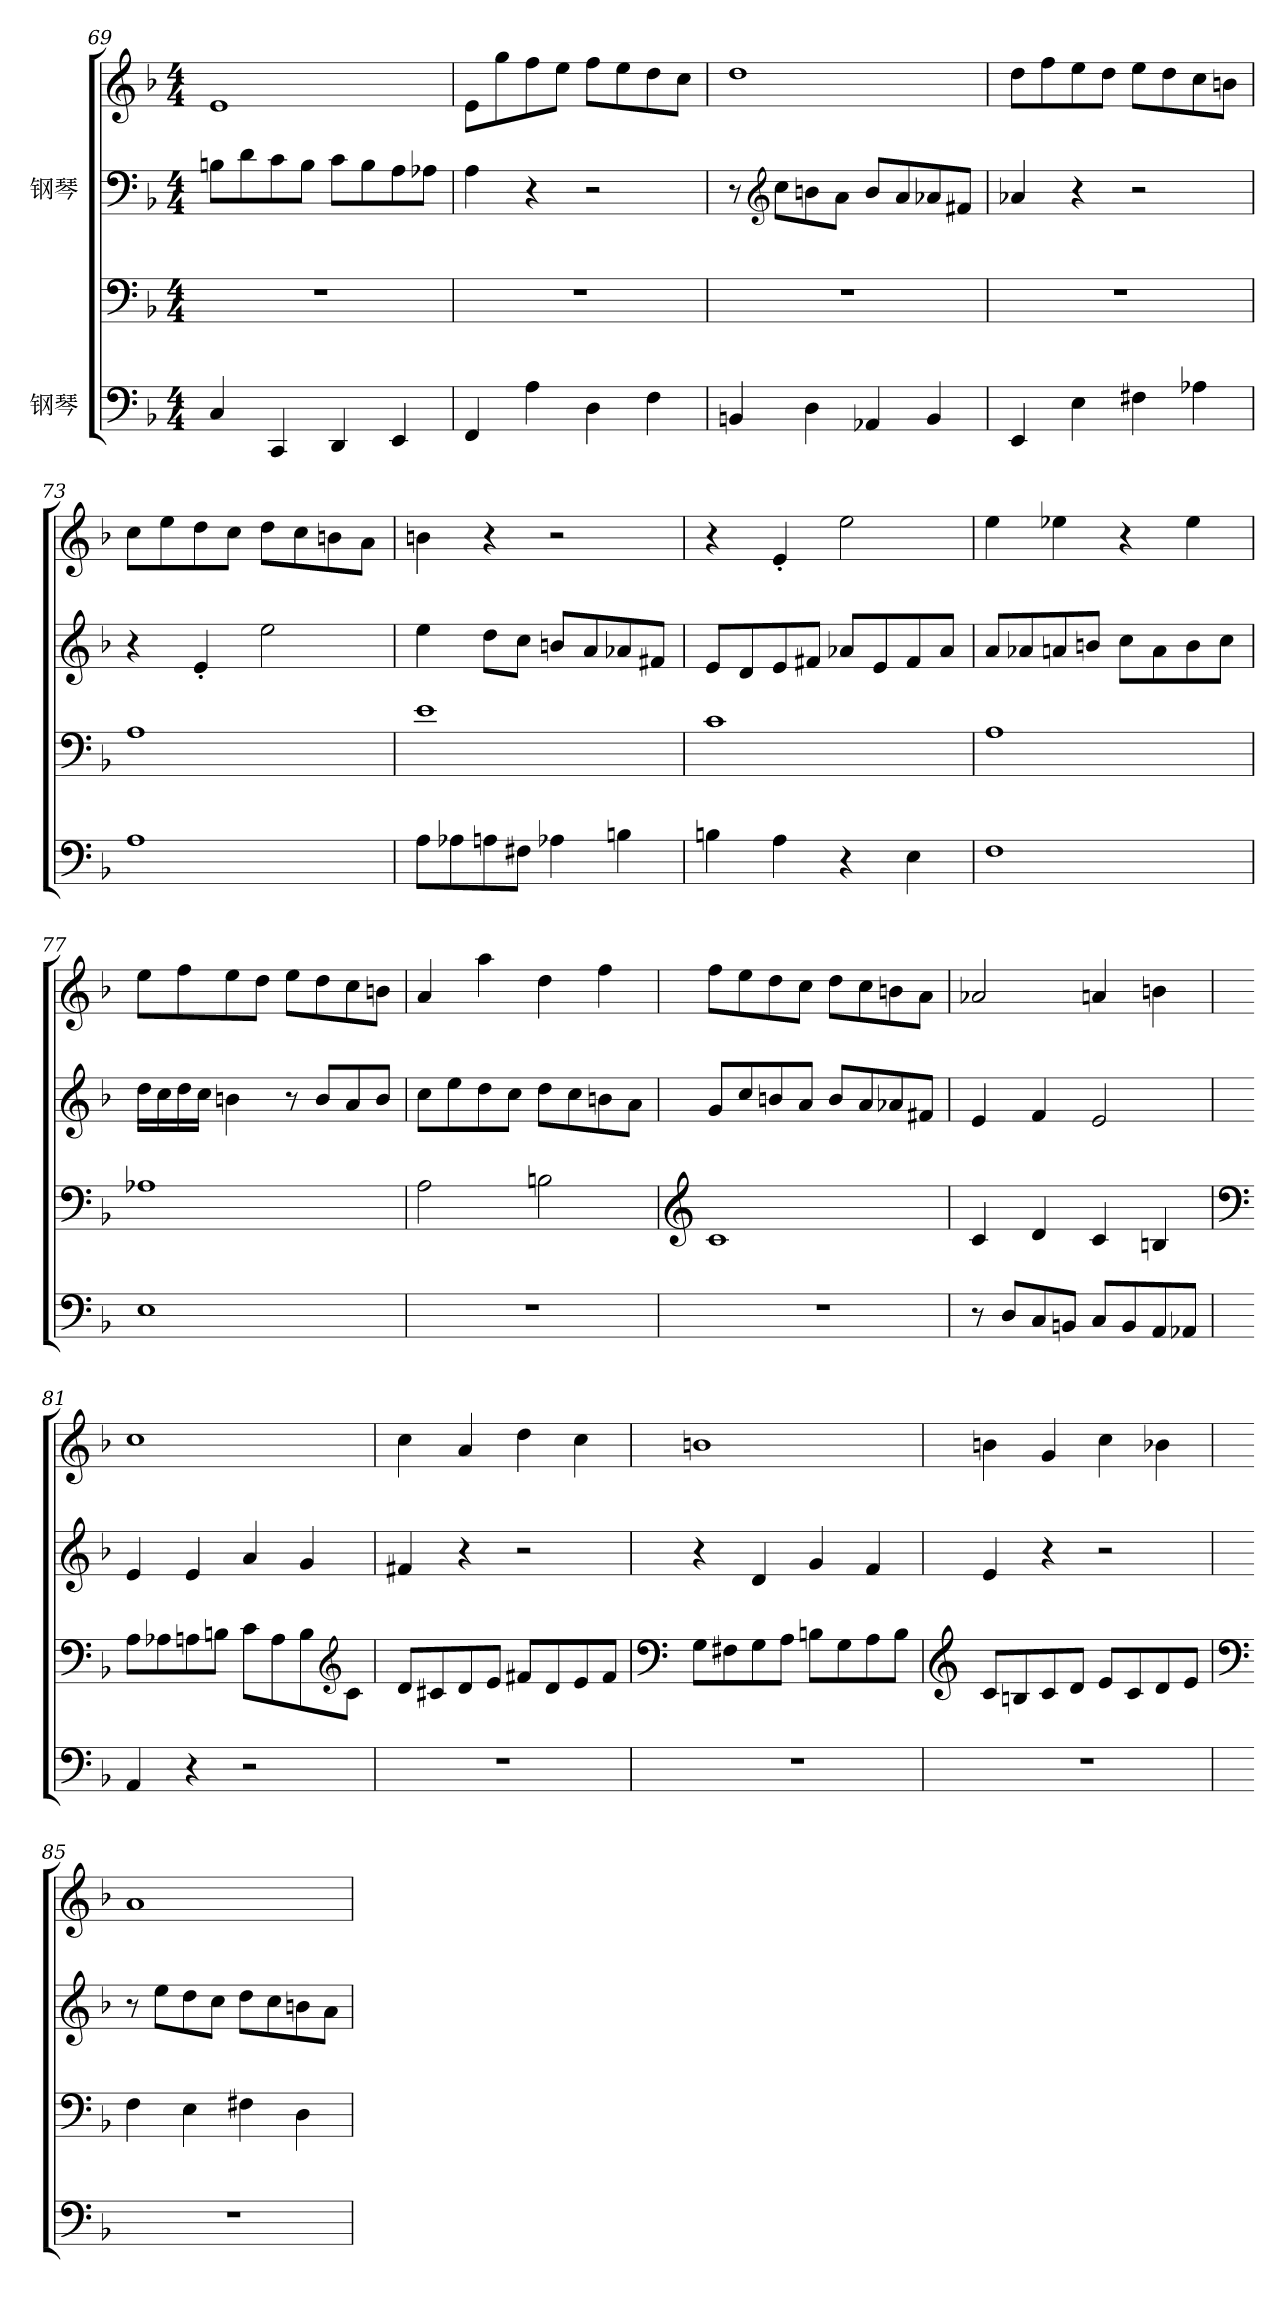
**kern	**kern	**kern	**kern
*part2	*part2	*part1	*part1
*staff4	*staff3	*staff2	*staff1
*I"钢琴	*	*I"钢琴	*
!!LO:LB:g=z
*clefF4	*clefF4	*clefF4	*clefG2
*k[b-]	*k[b-]	*k[b-]	*k[b-]
*M4/4	*M4/4	*M4/4	*M4/4
=69	=69	=69	=69
4C/	1r	8Bn\L	1e
.	.	8d\	.
4CC/	.	8c\	.
.	.	8B\J	.
4DD/	.	8c\L	.
.	.	8B\	.
4EE/	.	8A\	.
.	.	8A-X\J	.
=70	=70	=70	=70
4FF/	1r	4A\	8e\L
.	.	.	8gg\
4A\	.	4r	8ff\
.	.	.	8ee\J
4D\	.	2r	8ff\L
.	.	.	8ee\
4F\	.	.	8dd\
.	.	.	8cc\J
=71	=71	=71	=71
4BBn/	1r	8r	1dd
*	*	*clefG2	*
.	.	8cc\L	.
4D\	.	8bn\	.
.	.	8a\J	.
4AA-X/	.	8b/L	.
.	.	8a/	.
4BB/	.	8a-X/	.
.	.	8f#X/J	.
=72	=72	=72	=72
4EE/	1r	4a-X/	8dd\L
.	.	.	8ff\
4E\	.	4r	8ee\
.	.	.	8dd\J
4F#X\	.	2r	8ee\L
.	.	.	8dd\
4A-X\	.	.	8cc\
.	.	.	8bn\J
!!LO:PB:g=z
=73	=73	=73	=73
1A	1A	4r	8cc\L
.	.	.	8ee\
.	.	4e'/	8dd\
.	.	.	8cc\J
.	.	2ee\	8dd\L
.	.	.	8cc\
.	.	.	8bn\
.	.	.	8a\J
=74	=74	=74	=74
8A\L	1e	4ee\	4bn\
8A-X\	.	.	.
8An\	.	8dd\L	4r
8F#X\J	.	8cc\J	.
4A-X\	.	8bn/L	2r
.	.	8a/	.
4Bn\	.	8a-X/	.
.	.	8f#X/J	.
=75	=75	=75	=75
4Bn\	1c	8e/L	4r
.	.	8d/	.
4A\	.	8e/	4e'/
.	.	8f#X/J	.
4r	.	8a-X/L	2ee\
.	.	8e/	.
4E\	.	8f#/	.
.	.	8a-/J	.
=76	=76	=76	=76
1F	1A	8a/L	4ee\
.	.	8a-X/	.
.	.	8an/	4ee-X\
.	.	8bn/J	.
.	.	8cc\L	4r
.	.	8a\	.
.	.	8b\	4ee-\
.	.	8cc\J	.
!!LO:LB:g=z
=77	=77	=77	=77
1E	1A-X	16dd\LL	8ee\L
.	.	16cc\	.
.	.	16dd\	8ff\
.	.	16cc\JJ	.
.	.	4bn\	8ee\
.	.	.	8dd\J
.	.	8r	8ee\L
.	.	8b/L	8dd\
.	.	8a/	8cc\
.	.	8b/J	8bn\J
=78	=78	=78	=78
1r	2A\	8cc\L	4a/
.	.	8ee\	.
.	.	8dd\	4aa\
.	.	8cc\J	.
.	2Bn\	8dd\L	4dd\
.	.	8cc\	.
.	.	8bn\	4ff\
.	.	8a\J	.
=79	=79	=79	=79
*	*clefG2	*	*
1r	1c	8g/L	8ff\L
.	.	8cc/	8ee\
.	.	8bn/	8dd\
.	.	8a/J	8cc\J
.	.	8b/L	8dd\L
.	.	8a/	8cc\
.	.	8a-X/	8bn\
.	.	8f#X/J	8a\J
=80	=80	=80	=80
8r	4c/	4e/	2a-X/
8D/L	.	.	.
8C/	4d/	4f/	.
8BBn/J	.	.	.
8C/L	4c/	2e/	4an/
8BB/	.	.	.
8AA/	4Bn/	.	4bn\
8AA-X/J	.	.	.
!!LO:LB:g=z
=81	=81	=81	=81
*	*clefF4	*	*
4AA/	8A\L	4e/	1cc
.	8A-X\	.	.
4r	8An\	4e/	.
.	8Bn\J	.	.
2r	8c\L	4a/	.
.	8A\	.	.
.	8B\	4g/	.
*	*clefG2	*	*
.	8c\J	.	.
=82	=82	=82	=82
1r	8d/L	4f#X/	4cc\
.	8c#X/	.	.
.	8d/	4r	4a/
.	8e/J	.	.
.	8f#X/L	2r	4dd\
.	8d/	.	.
.	8e/	.	4cc\
.	8f#/J	.	.
=83	=83	=83	=83
*	*clefF4	*	*
1r	8G\L	4r	1bn
.	8F#X\	.	.
.	8G\	4d/	.
.	8A\J	.	.
.	8Bn\L	4g/	.
.	8G\	.	.
.	8A\	4f/	.
.	8B\J	.	.
!!LO:PB:g=z
=84	=84	=84	=84
*	*clefG2	*	*
1r	8c/L	4e/	4bn\
.	8Bn/	.	.
.	8c/	4r	4g/
.	8d/J	.	.
.	8e/L	2r	4cc\
.	8c/	.	.
.	8d/	.	4b-X\
.	8e/J	.	.
=85	=85	=85	=85
*	*clefF4	*	*
1r	4F\	8r	1a
.	.	8ee\L	.
.	4E\	8dd\	.
.	.	8cc\J	.
.	4F#X\	8dd\L	.
.	.	8cc\	.
.	4D\	8bn\	.
.	.	8a\J	.
=	=	=	=
*-	*-	*-	*-
